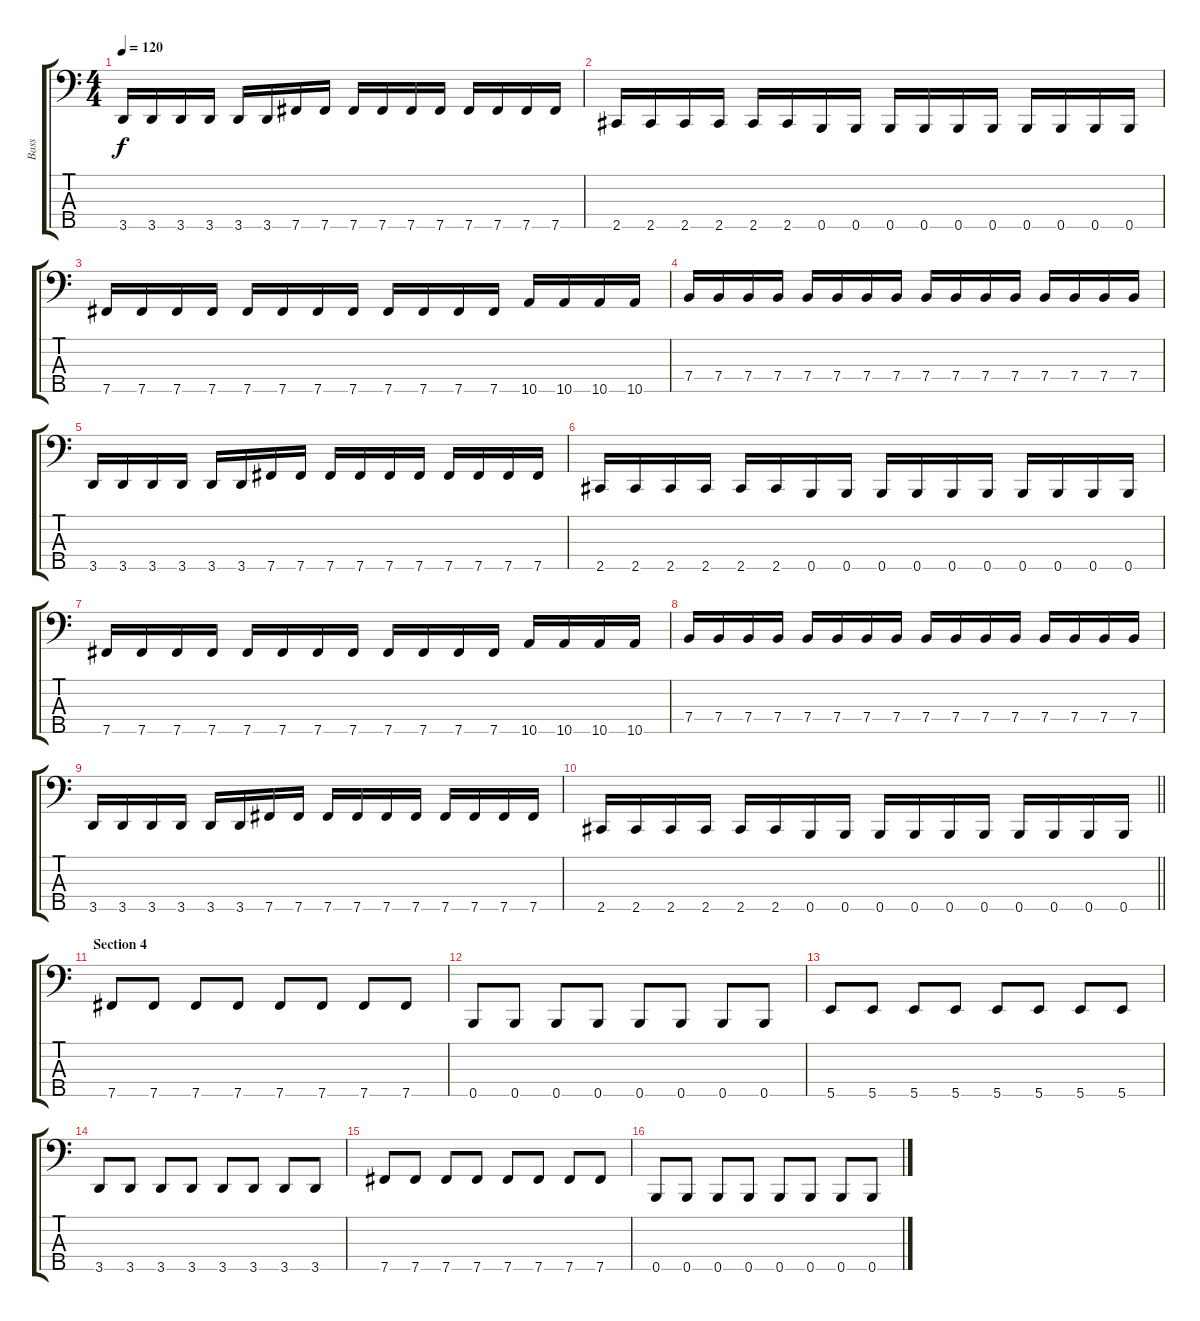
\track ("Bass" "Bass") {instrument electricbassfinger}
\staff {score tabs}
\tuning (G2 D2 A1 E1 B0) {hide}
\ts (4 4)
\tempo 120
\clef f4
\ks c
3.5.16{dy f} 3.5.16 3.5.16 3.5.16 3.5.16 3.5.16 7.5.16 7.5.16 7.5.16 7.5.16 7.5.16 7.5.16 7.5.16 7.5.16 7.5.16 7.5.16 |
2.5.16 2.5.16 2.5.16 2.5.16 2.5.16 2.5.16 0.5.16 0.5.16 0.5.16 0.5.16 0.5.16 0.5.16 0.5.16 0.5.16 0.5.16 0.5.16 |
7.5.16 7.5.16 7.5.16 7.5.16 7.5.16 7.5.16 7.5.16 7.5.16 7.5.16 7.5.16 7.5.16 7.5.16 10.5.16 10.5.16 10.5.16 10.5.16 |
7.4.16 7.4.16 7.4.16 7.4.16 7.4.16 7.4.16 7.4.16 7.4.16 7.4.16 7.4.16 7.4.16 7.4.16 7.4.16 7.4.16 7.4.16 7.4.16 |
3.5.16 3.5.16 3.5.16 3.5.16 3.5.16 3.5.16 7.5.16 7.5.16 7.5.16 7.5.16 7.5.16 7.5.16 7.5.16 7.5.16 7.5.16 7.5.16 |
2.5.16 2.5.16 2.5.16 2.5.16 2.5.16 2.5.16 0.5.16 0.5.16 0.5.16 0.5.16 0.5.16 0.5.16 0.5.16 0.5.16 0.5.16 0.5.16 |
7.5.16 7.5.16 7.5.16 7.5.16 7.5.16 7.5.16 7.5.16 7.5.16 7.5.16 7.5.16 7.5.16 7.5.16 10.5.16 10.5.16 10.5.16 10.5.16 |
7.4.16 7.4.16 7.4.16 7.4.16 7.4.16 7.4.16 7.4.16 7.4.16 7.4.16 7.4.16 7.4.16 7.4.16 7.4.16 7.4.16 7.4.16 7.4.16 |
3.5.16 3.5.16 3.5.16 3.5.16 3.5.16 3.5.16 7.5.16 7.5.16 7.5.16 7.5.16 7.5.16 7.5.16 7.5.16 7.5.16 7.5.16 7.5.16 |
\barLineRight lightlight
2.5.16 2.5.16 2.5.16 2.5.16 2.5.16 2.5.16 0.5.16 0.5.16 0.5.16 0.5.16 0.5.16 0.5.16 0.5.16 0.5.16 0.5.16 0.5.16 |
\section ("" "Section 4")
7.5.8 7.5.8 7.5.8 7.5.8 7.5.8 7.5.8 7.5.8 7.5.8 |
0.5.8 0.5.8 0.5.8 0.5.8 0.5.8 0.5.8 0.5.8 0.5.8 |
5.5.8 5.5.8 5.5.8 5.5.8 5.5.8 5.5.8 5.5.8 5.5.8 |
3.5.8 3.5.8 3.5.8 3.5.8 3.5.8 3.5.8 3.5.8 3.5.8 |
7.5.8 7.5.8 7.5.8 7.5.8 7.5.8 7.5.8 7.5.8 7.5.8 |
0.5.8 0.5.8 0.5.8 0.5.8 0.5.8 0.5.8 0.5.8 0.5.8
